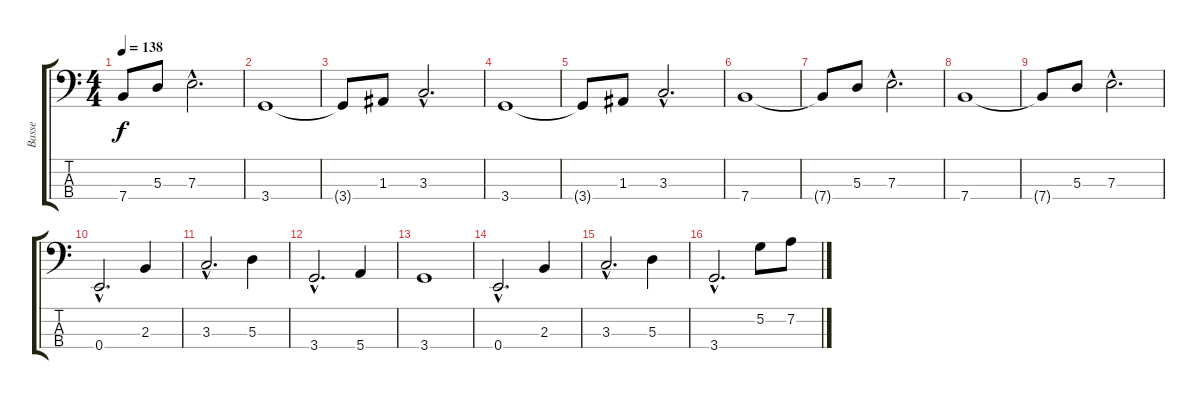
\track ("Basse" "Basse") {instrument electricbassfinger}
\staff {score tabs}
\tuning (G2 D2 A1 E1) {hide}
\ts (4 4)
\tempo 138
\clef f4
\ks c
7.4{t}.8{dy f} 5.3.8 7.3{hac}.2{d} |
3.4.1 |
3.4{t}.8 1.3.8 3.3{hac}.2{d} |
3.4.1 |
3.4{t}.8 1.3.8 3.3{hac}.2{d} |
7.4.1 |
7.4{t}.8 5.3.8 7.3{hac}.2{d} |
7.4.1 |
7.4{t}.8 5.3.8 7.3{hac}.2{d} |
0.4{hac}.2{d} 2.3.4 |
3.3{hac}.2{d} 5.3.4 |
3.4{hac}.2{d} 5.4.4 |
3.4.1 |
0.4{hac}.2{d} 2.3.4 |
3.3{hac}.2{d} 5.3.4 |
3.4{hac}.2{d} 5.2.8 7.2.8
